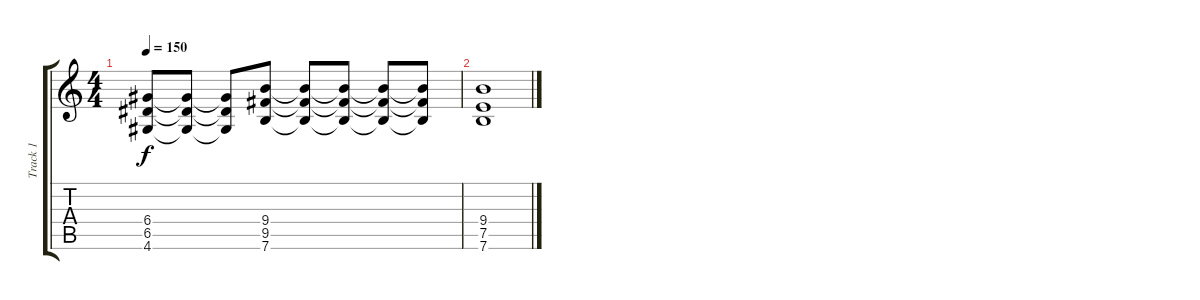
\track ("Track 1" "Track 1") {instrument distortionguitar}
\staff {score tabs}
\tuning (E4 B3 G3 D3 A2 E2) {hide}
\ts (4 4)
\tempo 150
\clef g2
\ks c
(6.4 6.5 4.6).8{dy f} (6.4{t} 6.5{t} 4.6{t}).8 (6.4{t} 6.5{t} 4.6{t}).8 (9.4 9.5 7.6).8 (9.4{t} 9.5{t} 7.6{t}).8 (9.4{t} 9.5{t} 7.6{t}).8 (9.4{t} 9.5{t} 7.6{t}).8 (9.4{t} 9.5{t} 7.6{t}).8 |
(9.4 7.5 7.6).1
